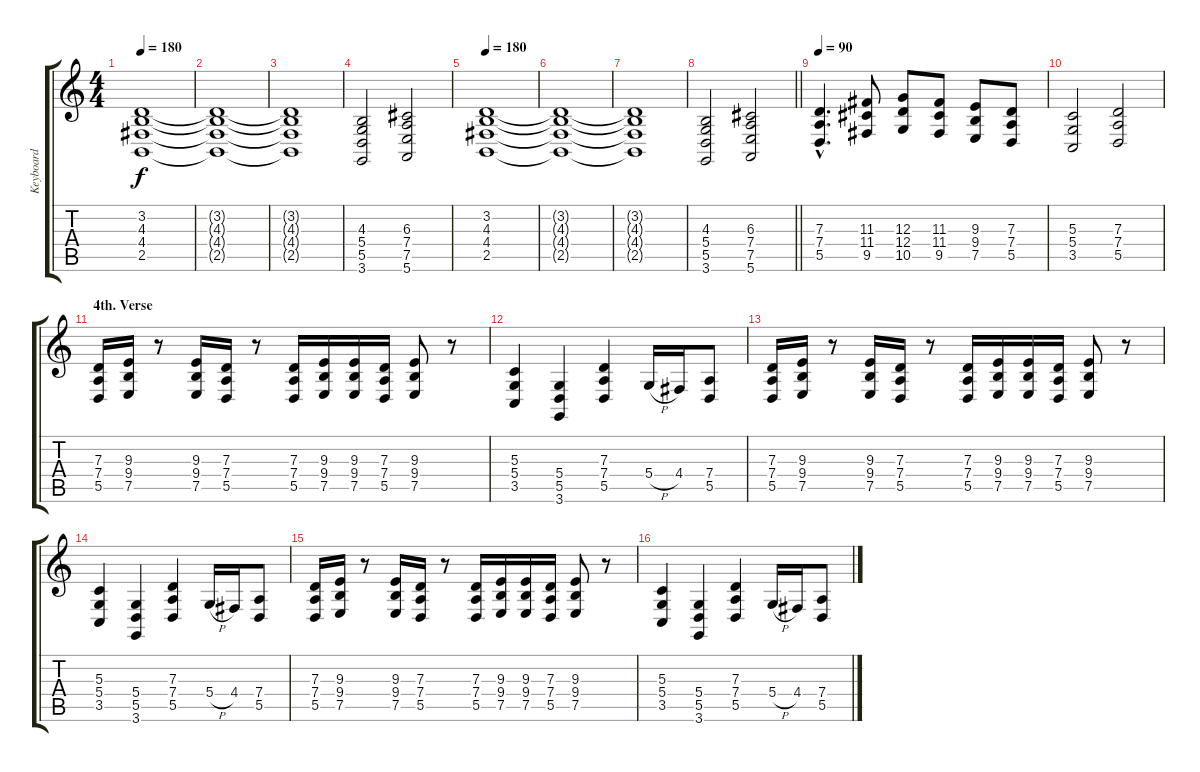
\track ("Keyboard" "Keyboard") {instrument stringensemble1}
\staff {score tabs}
\tuning (E4 B3 G3 D3 A2 E2) {hide}
\ts (4 4)
\tempo 180
\clef g2
\ks c
(3.2 4.3 4.4 2.5).1{dy f instrument churchorgan} |
(3.2{t} 4.3{t} 4.4{t} 2.5{t}).1 |
(3.2{t} 4.3{t} 4.4{t} 2.5{t}).1 |
(4.3 5.4 5.5 3.6).2 (6.3 7.4 7.5 5.6).2 |
\tempo 180
(3.2 4.3 4.4 2.5).1{instrument churchorgan} |
(3.2{t} 4.3{t} 4.4{t} 2.5{t}).1 |
(3.2{t} 4.3{t} 4.4{t} 2.5{t}).1 |
\barLineRight lightlight
(4.3 5.4 5.5 3.6).2 (6.3 7.4 7.5 5.6).2 |
\tempo 90
(7.3{hac} 7.4{hac} 5.5{hac}).4{d instrument stringensemble1} (11.3 11.4 9.5).8 (12.3 12.4 10.5).8 (11.3 11.4 9.5).8 (9.3 9.4 7.5).8 (7.3 7.4 5.5).8 |
(5.3 5.4 3.5).2 (7.3 7.4 5.5).2 |
\section ("" "4th. Verse")
(7.3 7.4 5.5).16 (9.3 9.4 7.5).16 r.8 (9.3 9.4 7.5).16 (7.3 7.4 5.5).16 r.8 (7.3 7.4 5.5).16 (9.3 9.4 7.5).16 (9.3 9.4 7.5).16 (7.3 7.4 5.5).16 (9.3 9.4 7.5).8 r.8 |
(5.3 5.4 3.5).4 (5.4 5.5 3.6).4 (7.3 7.4 5.5).4 5.4{h}.16 4.4.16 (7.4 5.5).8 |
(7.3 7.4 5.5).16 (9.3 9.4 7.5).16 r.8 (9.3 9.4 7.5).16 (7.3 7.4 5.5).16 r.8 (7.3 7.4 5.5).16 (9.3 9.4 7.5).16 (9.3 9.4 7.5).16 (7.3 7.4 5.5).16 (9.3 9.4 7.5).8 r.8 |
(5.3 5.4 3.5).4 (5.4 5.5 3.6).4 (7.3 7.4 5.5).4 5.4{h}.16 4.4.16 (7.4 5.5).8 |
(7.3 7.4 5.5).16 (9.3 9.4 7.5).16 r.8 (9.3 9.4 7.5).16 (7.3 7.4 5.5).16 r.8 (7.3 7.4 5.5).16 (9.3 9.4 7.5).16 (9.3 9.4 7.5).16 (7.3 7.4 5.5).16 (9.3 9.4 7.5).8 r.8 |
(5.3 5.4 3.5).4 (5.4 5.5 3.6).4 (7.3 7.4 5.5).4 5.4{h}.16 4.4.16 (7.4 5.5).8
